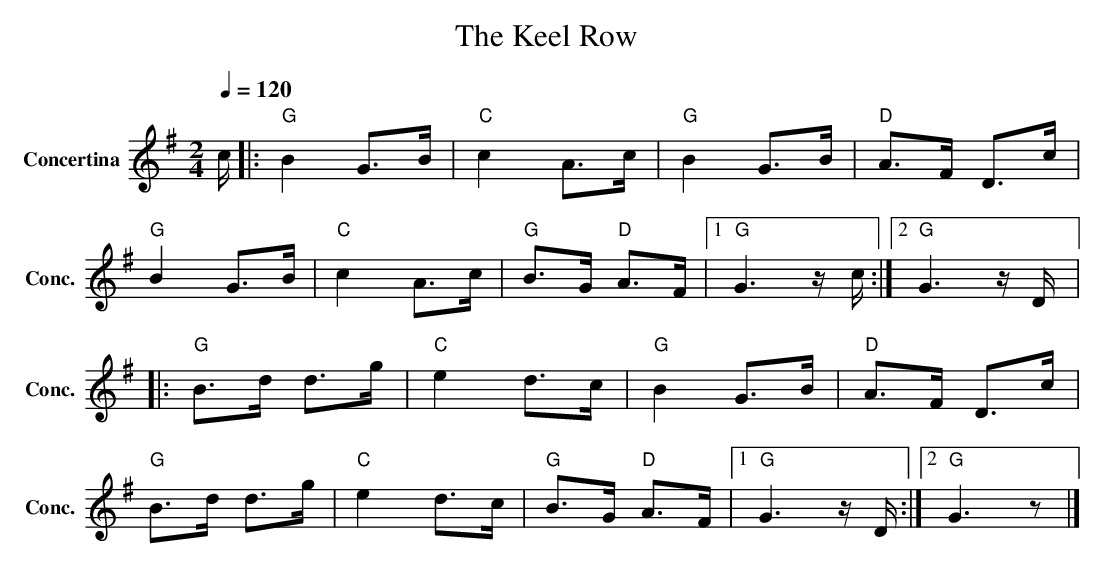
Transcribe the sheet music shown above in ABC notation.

X:1
T:The Keel Row
L:1/8
Q:1/4=120
M:2/4
K:G
V:1 treble nm="Concertina" snm="Conc."
V:1
 c/ |:"G" B2 G>B |"C" c2 A>c |"G" B2 G>B |"D" A>F D>c |$"G" B2 G>B |"C" c2 A>c |"G" B>G"D" A>F |1 %8
"G" G3 z/ c/ :|2"G" G3 z/ D/ |:$"G" B>d d>g |"C" e2 d>c |"G" B2 G>B |"D" A>F D>c |$"G" B>d d>g | %15
"C" e2 d>c |"G" B>G"D" A>F |1"G" G3 z/ D/ :|2"G" G3 z |] %19
